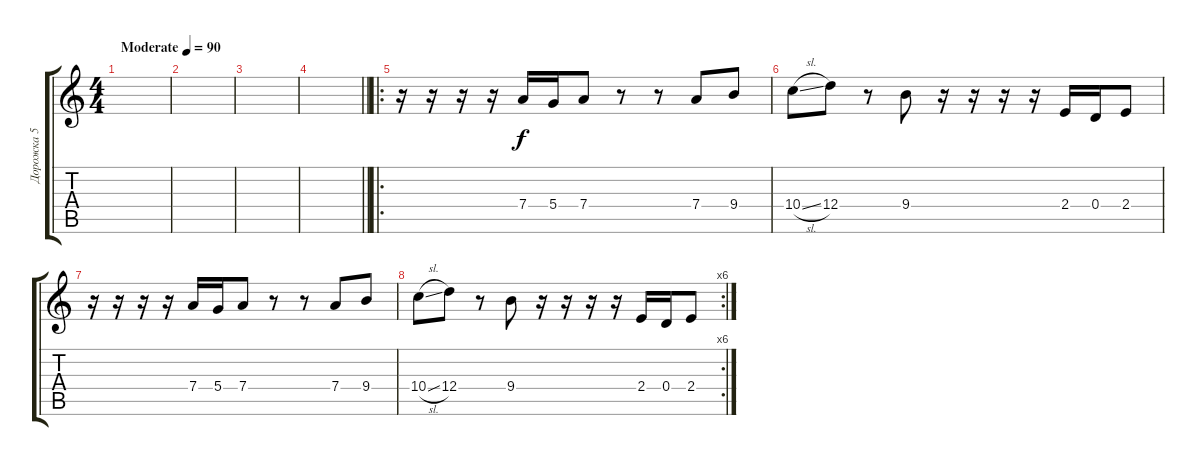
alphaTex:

\track ("Дорожка 5" "Дорожка 5") {instrument acousticguitarsteel}
\staff {score tabs}
\tuning (E4 B3 G3 D3 A2 E2) {hide}
\ts (4 4)
\tempo (90 "Moderate")
\clef g2
\ks c
|
|
|
\barLineRight lightlight
|
\ro
r.16 r.16 r.16 r.16 7.4.16 5.4.16 7.4.8 r.8 r.8 7.4.8 9.4.8 |
10.4{sl}.8 12.4.8 r.8 9.4.8 r.16 r.16 r.16 r.16 2.4.16 0.4.16 2.4.8 |
r.16 r.16 r.16 r.16 7.4.16 5.4.16 7.4.8 r.8 r.8 7.4.8 9.4.8 |
\rc 6
10.4{sl}.8 12.4.8 r.8 9.4.8 r.16 r.16 r.16 r.16 2.4.16 0.4.16 2.4.8
